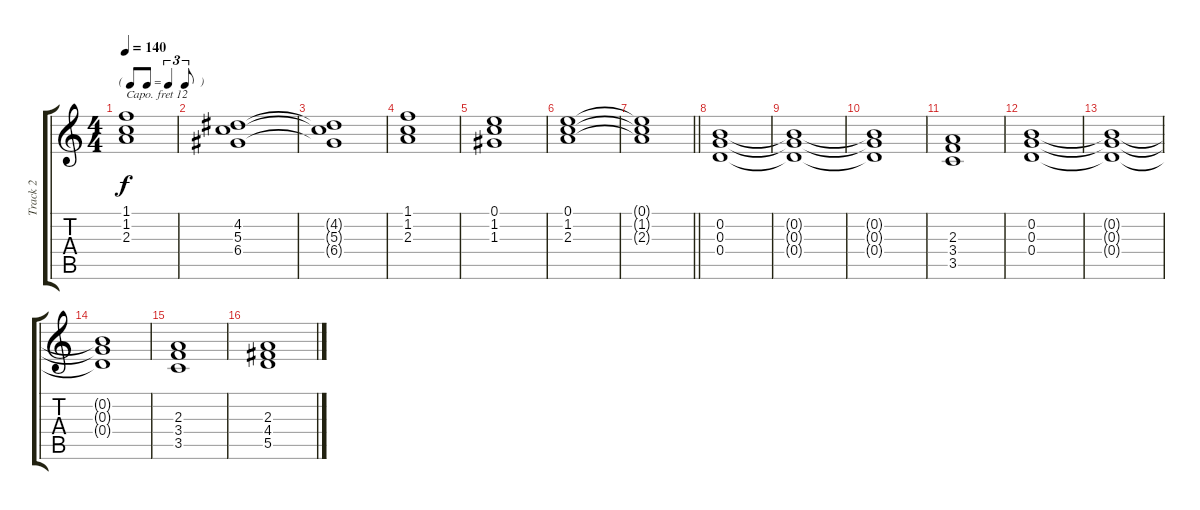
\track ("Track 2" "Track 2") {instrument drawbarorgan}
\staff {score tabs}
\capo 12
\tuning (E4 B3 G3 D3 A2 E2) {hide}
\ts (4 4)
\tf triplet8th
\tempo 140
\clef g2
\ks c
(1.1{t} 1.2{t} 2.3{t}).1{dy f} |
(4.2 5.3 6.4).1 |
(4.2{t} 5.3{t} 6.4{t}).1 |
(1.1 1.2 2.3).1 |
(0.1 1.2 1.3).1 |
(0.1 1.2 2.3).1 |
\barLineRight lightlight
(0.1{t} 1.2{t} 2.3{t}).1 |
(0.2 0.3 0.4).1 |
(0.2{t} 0.3{t} 0.4{t}).1 |
(0.2{t} 0.3{t} 0.4{t}).1 |
(2.3 3.4 3.5).1 |
(0.2 0.3 0.4).1 |
(0.2{t} 0.3{t} 0.4{t}).1 |
(0.2{t} 0.3{t} 0.4{t}).1 |
(2.3 3.4 3.5).1 |
(2.3 4.4 5.5).1
